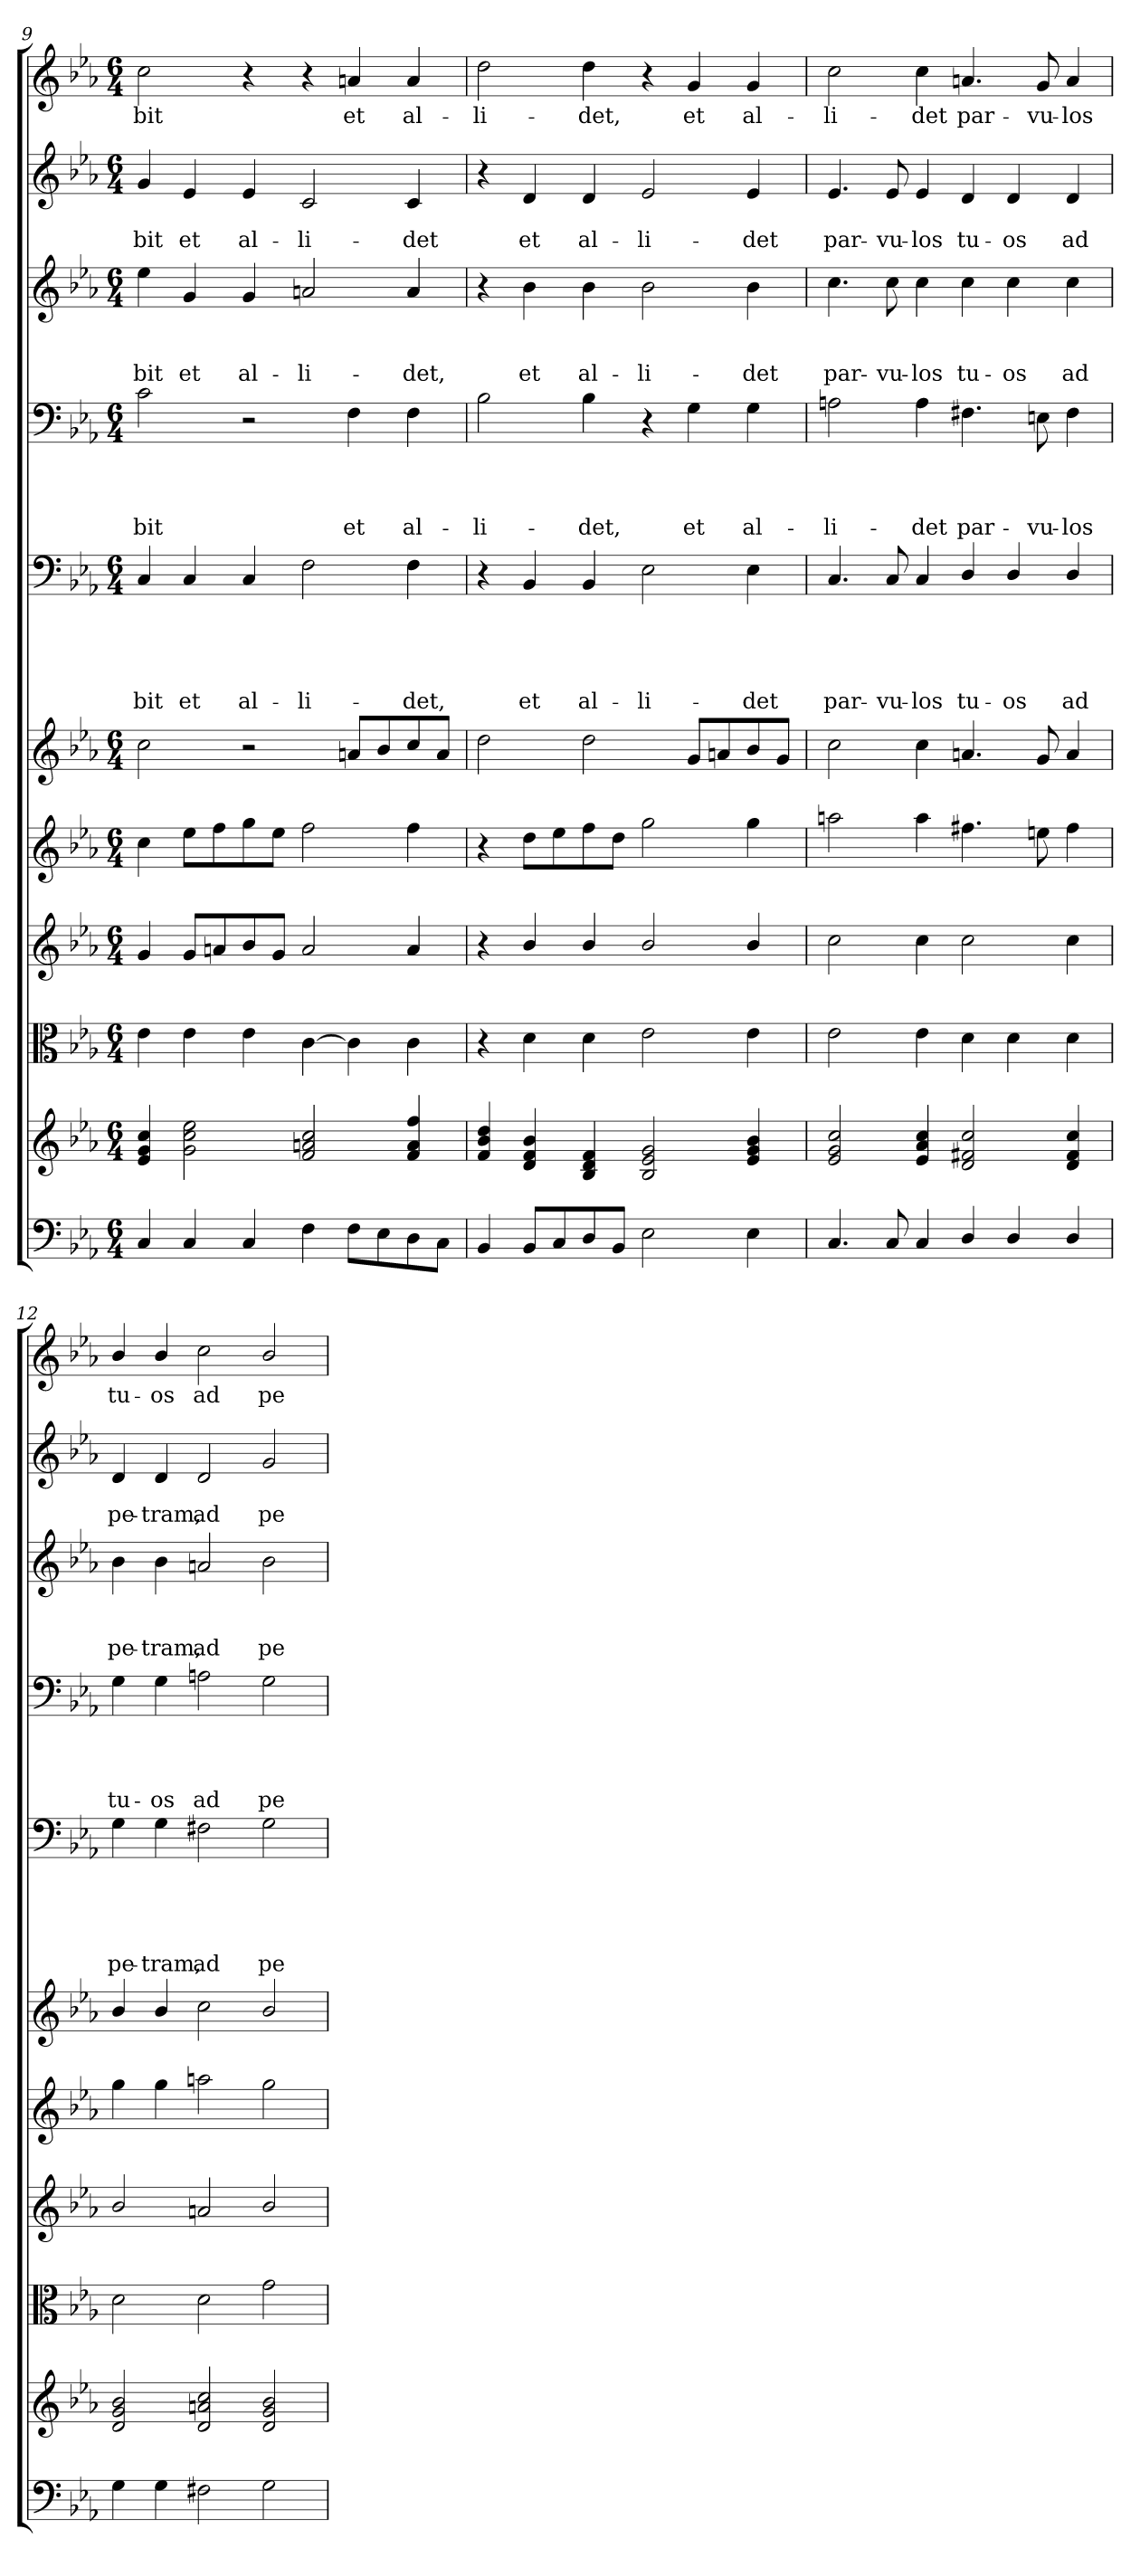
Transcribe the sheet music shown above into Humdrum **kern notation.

**kern	**kern	**kern	**kern	**kern	**kern	**kern	**text	**text	**text	**text	**text	**kern	**text	**text	**text	**text	**kern	**text	**text	**text	**kern	**text	**text	**kern	**text
*part11	*part10	*part9	*part8	*part7	*part6	*part5	*part5	*part5	*part5	*part5	*part5	*part4	*part4	*part4	*part4	*part4	*part3	*part3	*part3	*part3	*part2	*part2	*part2	*part1	*part1
*staff11	*staff10	*staff9	*staff8	*staff7	*staff6	*staff5	*staff5	*staff5	*staff5	*staff5	*staff5	*staff4	*staff4	*staff4	*staff4	*staff4	*staff3	*staff3	*staff3	*staff3	*staff2	*staff2	*staff2	*staff1	*staff1
*clefF4	*clefG2	*clefC3	*clefG2	*clefG2	*clefG2	*clefF4	*	*	*	*	*	*clefF4	*	*	*	*	*clefG2	*	*	*	*clefG2	*	*	*clefG2	*
*	*	*	*	*	*	*	*	*	*	*	*	*	*	*	*	*	*ITrd7c12	*	*	*	*	*	*	*	*
*k[b-e-a-]	*k[b-e-a-]	*k[b-e-a-]	*k[b-e-a-]	*k[b-e-a-]	*k[b-e-a-]	*k[b-e-a-]	*	*	*	*	*	*k[b-e-a-]	*	*	*	*	*k[b-e-a-]	*	*	*	*k[b-e-a-]	*	*	*k[b-e-a-]	*
*E-:	*E-:	*E-:	*E-:	*E-:	*E-:	*E-:	*	*	*	*	*	*E-:	*	*	*	*	*E-:	*	*	*	*E-:	*	*	*E-:	*
*M6/4	*M6/4	*M6/4	*M6/4	*M6/4	*M6/4	*M6/4	*	*	*	*	*	*M6/4	*	*	*	*	*M6/4	*	*	*	*M6/4	*	*	*M6/4	*
=9	=9	=9	=9	=9	=9	=9	=9	=9	=9	=9	=9	=9	=9	=9	=9	=9	=9	=9	=9	=9	=9	=9	=9	=9	=9
*	*^	*	*	*	*	*	*	*	*	*	*	*	*	*	*	*	*	*	*	*	*	*	*	*	*
*	*	*^	*	*	*	*	*	*	*	*	*	*	*	*	*	*	*	*	*	*	*	*	*	*	*	*
!	!	!	!	!	!	!	!	!	!	!	!	!	!LO:LY:b	!	!	!	!	!LO:LY:b	!	!	!	!LO:LY:b	!	!	!LO:LY:b	!	!LO:LY:b
4C/	4e-/ 4g/ 4cc/	1.ryy	1.ryy	4e-\	4g/	4cc\	2cc\	4C/	.	.	.	.	-bit	2c\	.	.	.	-bit	4e-\	.	.	-bit	4g/	.	-bit	2cc\	-bit
!	!	!	!	!	!	!	!	!	!	!	!	!	!LO:LY:b	!	!	!	!	!	!	!	!	!LO:LY:b	!	!	!LO:LY:b	!	!
4C/	2g\ 2cc\ 2ee-\	.	.	4e-\	8g/L	8ee-\L	.	4C/	.	.	.	.	et	.	.	.	.	.	4G/	.	.	et	4e-/	.	et	.	.
.	.	.	.	.	8an/	8ff\	.	.	.	.	.	.	.	.	.	.	.	.	.	.	.	.	.	.	.	.	.
!	!	!	!	!	!	!	!	!	!	!	!	!	!LO:LY:b	!	!	!	!	!	!	!	!	!LO:LY:b	!	!	!LO:LY:b	!	!
4C/	.	.	.	4e-\	8b-/	8gg\	2r	4C/	.	.	.	.	al-	2r	.	.	.	.	4G/	.	.	al-	4e-/	.	al-	4r	.
.	.	.	.	.	8g/J	8ee-\J	.	.	.	.	.	.	.	.	.	.	.	.	.	.	.	.	.	.	.	.	.
!	!	!	!	!	!	!	!	!	!	!	!	!	!LO:LY:b	!	!	!	!	!	!	!	!	!LO:LY:b	!	!	!LO:LY:b	!	!
4F\	2f/ 2an/ 2cc/	.	.	[>4c\	2a/	2ff\	.	2F\	.	.	.	.	-li-	.	.	.	.	.	2An/	.	.	-li-	2c/	.	-li-	4r	.
!	!	!	!	!	!	!	!	!	!	!	!	!	!	!	!	!	!	!LO:LY:b	!	!	!	!	!	!	!	!	!LO:LY:b
8F\L	.	.	.	4c\]	.	.	8an/L	.	.	.	.	.	.	4F\	.	.	.	et	.	.	.	.	.	.	.	4an/	et
8E-\	.	.	.	.	.	.	8b-/	.	.	.	.	.	.	.	.	.	.	.	.	.	.	.	.	.	.	.	.
!	!	!	!	!	!	!	!	!	!	!	!	!	!LO:LY:b	!	!	!	!	!LO:LY:b	!	!	!	!LO:LY:b	!	!	!LO:LY:b	!	!LO:LY:b
8D\	4f/ 4a/ 4ff/	.	.	4c\	4a/	4ff\	8cc/	4F\	.	.	.	.	-det,	4F\	.	.	.	al-	4A/	.	.	-det,	4c/	.	-det	4a/	al-
8C\J	.	.	.	.	.	.	8a/J	.	.	.	.	.	.	.	.	.	.	.	.	.	.	.	.	.	.	.	.
!!LO:PB:g=z
=10	=10	=10	=10	=10	=10	=10	=10	=10	=10	=10	=10	=10	=10	=10	=10	=10	=10	=10	=10	=10	=10	=10	=10	=10	=10	=10	=10
!	!	!	!	!	!	!	!	!	!	!	!	!	!	!	!	!	!	!LO:LY:b	!	!	!	!	!	!	!	!	!LO:LY:b
4BB-/	4f/ 4b-/ 4dd/	1.ryy	1.ryy	4r	4r	4r	2dd\	4r	.	.	.	.	.	2B-\	.	.	.	-li-	4r	.	.	.	4r	.	.	2dd\	-li-
!	!	!	!	!	!	!	!	!	!	!	!	!	!LO:LY:b	!	!	!	!	!	!	!	!	!LO:LY:b	!	!	!LO:LY:b	!	!
8BB-/L	4d/ 4f/ 4b-/	.	.	4d\	4b-/	8dd\L	.	4BB-/	.	.	.	.	et	.	.	.	.	.	4B-\	.	.	et	4d/	.	et	.	.
8C/	.	.	.	.	.	8ee-\	.	.	.	.	.	.	.	.	.	.	.	.	.	.	.	.	.	.	.	.	.
!	!	!	!	!	!	!	!	!	!	!	!	!	!LO:LY:b	!	!	!	!	!LO:LY:b	!	!	!	!LO:LY:b	!	!	!LO:LY:b	!	!LO:LY:b
8D/	4B-/ 4d/ 4f/	.	.	4d\	4b-/	8ff\	2dd\	4BB-/	.	.	.	.	al-	4B-\	.	.	.	-det,	4B-\	.	.	al-	4d/	.	al-	4dd\	-det,
8BB-/J	.	.	.	.	.	8dd\J	.	.	.	.	.	.	.	.	.	.	.	.	.	.	.	.	.	.	.	.	.
!	!	!	!	!	!	!	!	!	!	!	!	!	!LO:LY:b	!	!	!	!	!	!	!	!	!LO:LY:b	!	!	!LO:LY:b	!	!
2E-\	2B-/ 2e-/ 2g/	.	.	2e-\	2b-/	2gg\	.	2E-\	.	.	.	.	-li-	4r	.	.	.	.	2B-\	.	.	-li-	2e-/	.	-li-	4r	.
!	!	!	!	!	!	!	!	!	!	!	!	!	!	!	!	!	!	!LO:LY:b	!	!	!	!	!	!	!	!	!LO:LY:b
.	.	.	.	.	.	.	8g/L	.	.	.	.	.	.	4G\	.	.	.	et	.	.	.	.	.	.	.	4g/	et
.	.	.	.	.	.	.	8an/	.	.	.	.	.	.	.	.	.	.	.	.	.	.	.	.	.	.	.	.
!	!	!	!	!	!	!	!	!	!	!	!	!	!LO:LY:b	!	!	!	!	!LO:LY:b	!	!	!	!LO:LY:b	!	!	!LO:LY:b	!	!LO:LY:b
4E-\	4e-/ 4g/ 4b-/	.	.	4e-\	4b-/	4gg\	8b-/	4E-\	.	.	.	.	-det	4G\	.	.	.	al-	4B-\	.	.	-det	4e-/	.	-det	4g/	al-
.	.	.	.	.	.	.	8g/J	.	.	.	.	.	.	.	.	.	.	.	.	.	.	.	.	.	.	.	.
=11	=11	=11	=11	=11	=11	=11	=11	=11	=11	=11	=11	=11	=11	=11	=11	=11	=11	=11	=11	=11	=11	=11	=11	=11	=11	=11	=11
!	!	!	!	!	!	!	!	!	!	!	!	!	!LO:LY:b	!	!	!	!	!LO:LY:b	!	!	!	!LO:LY:b	!	!	!LO:LY:b	!	!LO:LY:b
4.C/	2e-/ 2g/ 2cc/	1.ryy	1.ryy	2e-\	2cc\	2aan\	2cc\	4.C/	.	.	.	.	par-	2An\	.	.	.	-li-	4.c\	.	.	par-	4.e-/	.	par-	2cc\	-li-
!	!	!	!	!	!	!	!	!	!	!	!	!	!LO:LY:b	!	!	!	!	!	!	!	!	!LO:LY:b	!	!	!LO:LY:b	!	!
8C/	.	.	.	.	.	.	.	8C/	.	.	.	.	-vu-	.	.	.	.	.	8c\	.	.	-vu-	8e-/	.	-vu-	.	.
!	!	!	!	!	!	!	!	!	!	!	!	!	!LO:LY:b	!	!	!	!	!LO:LY:b	!	!	!	!LO:LY:b	!	!	!LO:LY:b	!	!LO:LY:b
4C/	4e-/ 4a-/ 4cc/	.	.	4e-\	4cc\	4aa\	4cc\	4C/	.	.	.	.	-los	4A\	.	.	.	-det	4c\	.	.	-los	4e-/	.	-los	4cc\	-det
!	!	!	!	!	!	!	!	!	!	!	!	!	!LO:LY:b	!	!	!	!	!LO:LY:b	!	!	!	!LO:LY:b	!	!	!LO:LY:b	!	!LO:LY:b
4D/	2d/ 2f#X/ 2cc/	.	.	4d\	2cc\	4.ff#X\	4.an/	4D/	.	.	.	.	tu-	4.F#X\	.	.	.	par-	4c\	.	.	tu-	4d/	.	tu-	4.an/	par-
!	!	!	!	!	!	!	!	!	!	!	!	!	!LO:LY:b	!	!	!	!	!	!	!	!	!LO:LY:b	!	!	!LO:LY:b	!	!
4D/	.	.	.	4d\	.	.	.	4D/	.	.	.	.	-os	.	.	.	.	.	4c\	.	.	-os	4d/	.	-os	.	.
!	!	!	!	!	!	!	!	!	!	!	!	!	!	!	!	!	!	!LO:LY:b	!	!	!	!	!	!	!	!	!LO:LY:b
.	.	.	.	.	.	8een\	8g/	.	.	.	.	.	.	8En\	.	.	.	-vu-	.	.	.	.	.	.	.	8g/	-vu-
!	!	!	!	!	!	!	!	!	!	!	!	!	!LO:LY:b	!	!	!	!	!LO:LY:b	!	!	!	!LO:LY:b	!	!	!LO:LY:b	!	!LO:LY:b
4D/	4d/ 4f#/ 4cc/	.	.	4d\	4cc\	4ff#\	4a/	4D/	.	.	.	.	ad	4F#\	.	.	.	-los	4c\	.	.	ad	4d/	.	ad	4a/	-los
=12	=12	=12	=12	=12	=12	=12	=12	=12	=12	=12	=12	=12	=12	=12	=12	=12	=12	=12	=12	=12	=12	=12	=12	=12	=12	=12	=12
!	!	!	!	!	!	!	!	!	!	!	!	!	!LO:LY:b	!	!	!	!	!LO:LY:b	!	!	!	!LO:LY:b	!	!	!LO:LY:b	!	!LO:LY:b
4G\	2d/ 2g/ 2b-/	1.ryy	1.ryy	2d\	2b-/	4gg\	4b-/	4G\	.	.	.	.	pe-	4G\	.	.	.	tu-	4B-\	.	.	pe-	4d/	.	pe-	4b-/	tu-
!	!	!	!	!	!	!	!	!	!	!	!	!	!LO:LY:b	!	!	!	!	!LO:LY:b	!	!	!	!LO:LY:b	!	!	!LO:LY:b	!	!LO:LY:b
4G\	.	.	.	.	.	4gg\	4b-/	4G\	.	.	.	.	-tram,	4G\	.	.	.	-os	4B-\	.	.	-tram,	4d/	.	-tram,	4b-/	-os
!	!	!	!	!	!	!	!	!	!	!	!	!	!LO:LY:b	!	!	!	!	!LO:LY:b	!	!	!	!LO:LY:b	!	!	!LO:LY:b	!	!LO:LY:b
2F#X\	2d/ 2an/ 2cc/	.	.	2d\	2an/	2aan\	2cc\	2F#X\	.	.	.	.	ad	2An\	.	.	.	ad	2An/	.	.	ad	2d/	.	ad	2cc\	ad
!	!	!	!	!	!	!	!	!	!	!	!	!	!LO:LY:b	!	!	!	!	!LO:LY:b	!	!	!	!LO:LY:b	!	!	!LO:LY:b	!	!LO:LY:b
2G\	2d/ 2g/ 2b-/	.	.	2g\	2b-/	2gg\	2b-/	2G\	.	.	.	.	pe	2G\	.	.	.	pe	2B-\	.	.	pe	2g/	.	pe	2b-/	pe
*	*v	*v	*v	*	*	*	*	*	*	*	*	*	*	*	*	*	*	*	*	*	*	*	*	*	*	*	*
=	=	=	=	=	=	=	=	=	=	=	=	=	=	=	=	=	=	=	=	=	=	=	=	=	=
*-	*-	*-	*-	*-	*-	*-	*-	*-	*-	*-	*-	*-	*-	*-	*-	*-	*-	*-	*-	*-	*-	*-	*-	*-	*-
